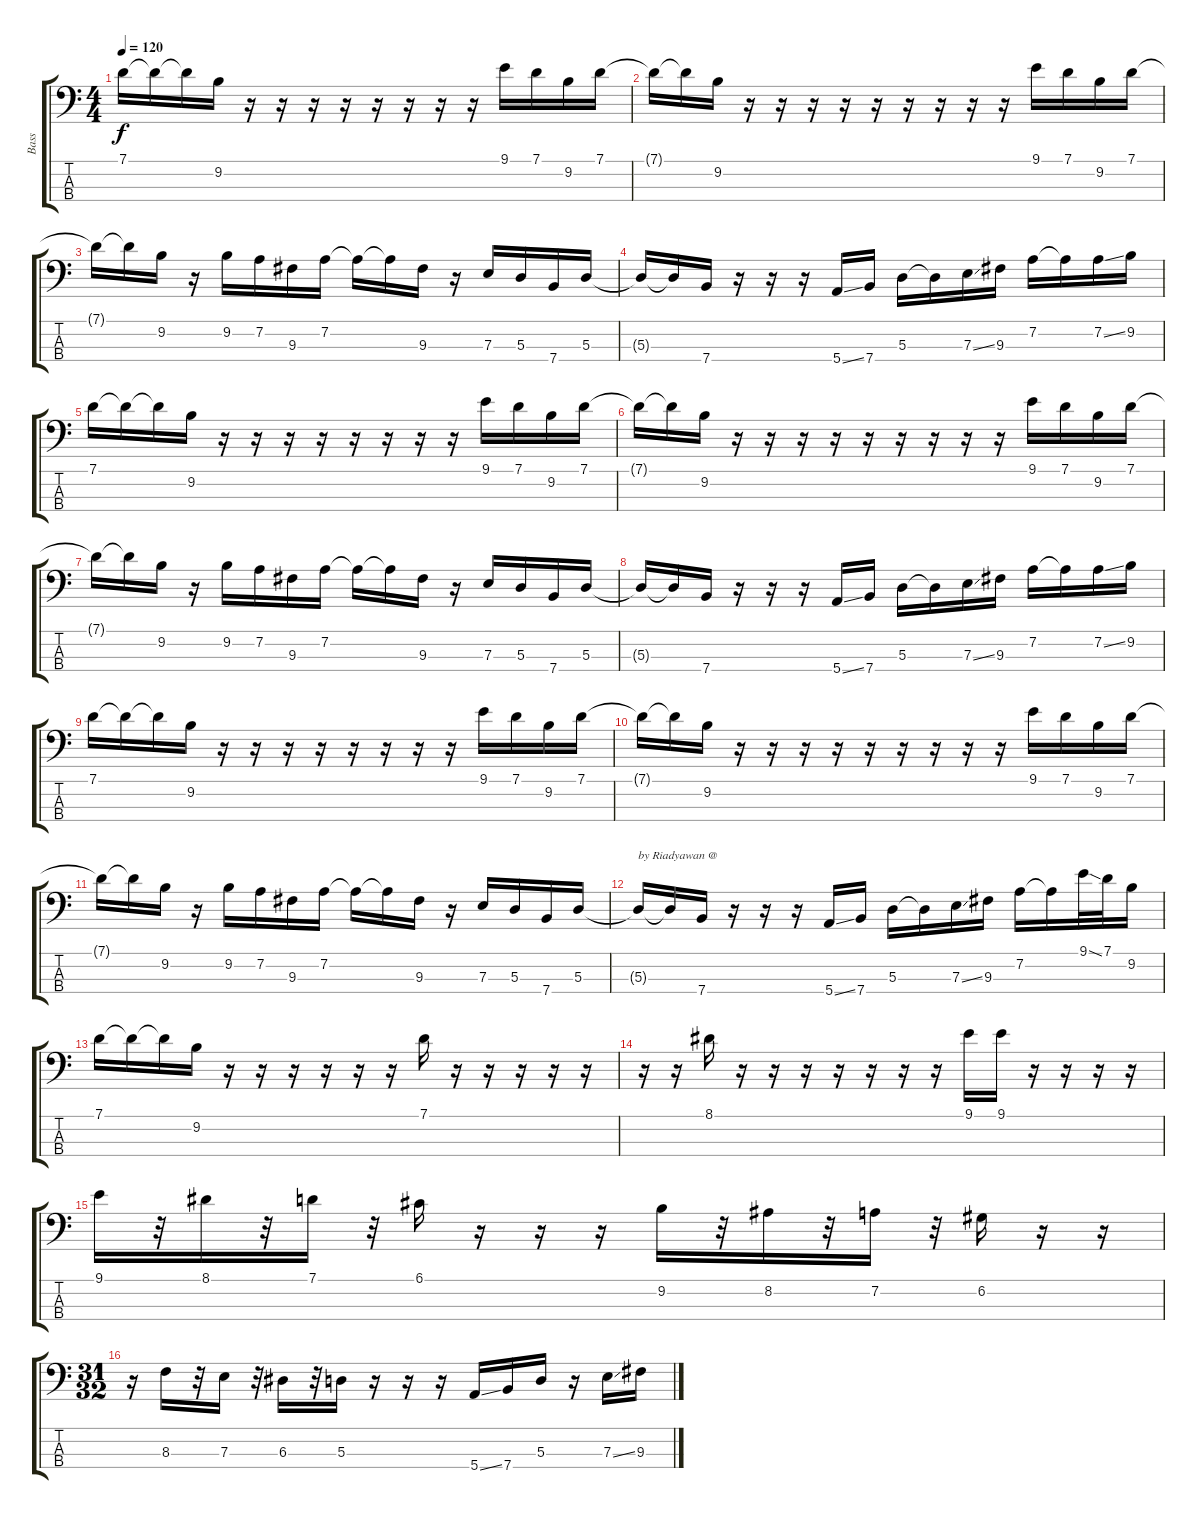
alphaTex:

\track ("Bass" "Bass") {instrument electricbassfinger}
\staff {score tabs}
\tuning (G2 D2 A1 E1) {hide}
\ts (4 4)
\tempo 120
\clef f4
\ks c
7.1.16{dy f} 7.1{t}.16 7.1{t}.16 9.2.16 r.16 r.16 r.16 r.16 r.16 r.16 r.16 r.16 9.1.16 7.1.16 9.2.16 7.1.16 |
7.1{t}.16 7.1{t}.16 9.2.16 r.16 r.16 r.16 r.16 r.16 r.16 r.16 r.16 r.16 9.1.16 7.1.16 9.2.16 7.1.16 |
7.1{t}.16 7.1{t}.16 9.2.16 r.16 9.2.16 7.2.16 9.3.16 7.2.16 7.2{t}.16 7.2{t}.16 9.3.16 r.16 7.3.16 5.3.16 7.4.16 5.3.16 |
5.3{t}.16 5.3{t}.16 7.4.16 r.16 r.16 r.16 5.4{ss}.16 7.4.16 5.3.16 5.3{t}.16 7.3{ss}.16 9.3.16 7.2.16 7.2{t}.16 7.2{ss}.16 9.2.16 |
7.1.16 7.1{t}.16 7.1{t}.16 9.2.16 r.16 r.16 r.16 r.16 r.16 r.16 r.16 r.16 9.1.16 7.1.16 9.2.16 7.1.16 |
7.1{t}.16 7.1{t}.16 9.2.16 r.16 r.16 r.16 r.16 r.16 r.16 r.16 r.16 r.16 9.1.16 7.1.16 9.2.16 7.1.16 |
7.1{t}.16 7.1{t}.16 9.2.16 r.16 9.2.16 7.2.16 9.3.16 7.2.16 7.2{t}.16 7.2{t}.16 9.3.16 r.16 7.3.16 5.3.16 7.4.16 5.3.16 |
5.3{t}.16 5.3{t}.16 7.4.16 r.16 r.16 r.16 5.4{ss}.16 7.4.16 5.3.16 5.3{t}.16 7.3{ss}.16 9.3.16 7.2.16 7.2{t}.16 7.2{ss}.16 9.2.16 |
7.1.16 7.1{t}.16 7.1{t}.16 9.2.16 r.16 r.16 r.16 r.16 r.16 r.16 r.16 r.16 9.1.16 7.1.16 9.2.16 7.1.16 |
7.1{t}.16 7.1{t}.16 9.2.16 r.16 r.16 r.16 r.16 r.16 r.16 r.16 r.16 r.16 9.1.16 7.1.16 9.2.16 7.1.16 |
7.1{t}.16 7.1{t}.16 9.2.16 r.16 9.2.16 7.2.16 9.3.16 7.2.16 7.2{t}.16 7.2{t}.16 9.3.16 r.16 7.3.16 5.3.16 7.4.16 5.3.16 |
5.3{t}.16{txt "by Riadyawan @"} 5.3{t}.16 7.4.16 r.16 r.16 r.16 5.4{ss}.16 7.4.16 5.3.16 5.3{t}.16 7.3{ss}.16 9.3.16 7.2.16 7.2{t}.16 9.1{ss}.32 7.1.32 9.2.16 |
7.1.16 7.1{t}.16 7.1{t}.16 9.2.16 r.16 r.16 r.16 r.16 r.16 r.16 7.1.16 r.16 r.16 r.16 r.16 r.16 |
r.16 r.16 8.1.16 r.16 r.16 r.16 r.16 r.16 r.16 r.16 9.1.16 9.1.16 r.16 r.16 r.16 r.16 |
9.1.16 r.32 8.1.16 r.32 7.1.16 r.32 6.1.16 r.16 r.16 r.16 9.2.16 r.32 8.2.16 r.32 7.2.16 r.32 6.2.16 r.16 r.16 |
\ts (31 32)
r.16 8.3.16 r.32 7.3.16 r.32 6.3.16 r.32 5.3.16 r.16 r.16 r.16 5.4{ss}.16 7.4.16 5.3.16 r.16 7.3{ss}.16 9.3.16
